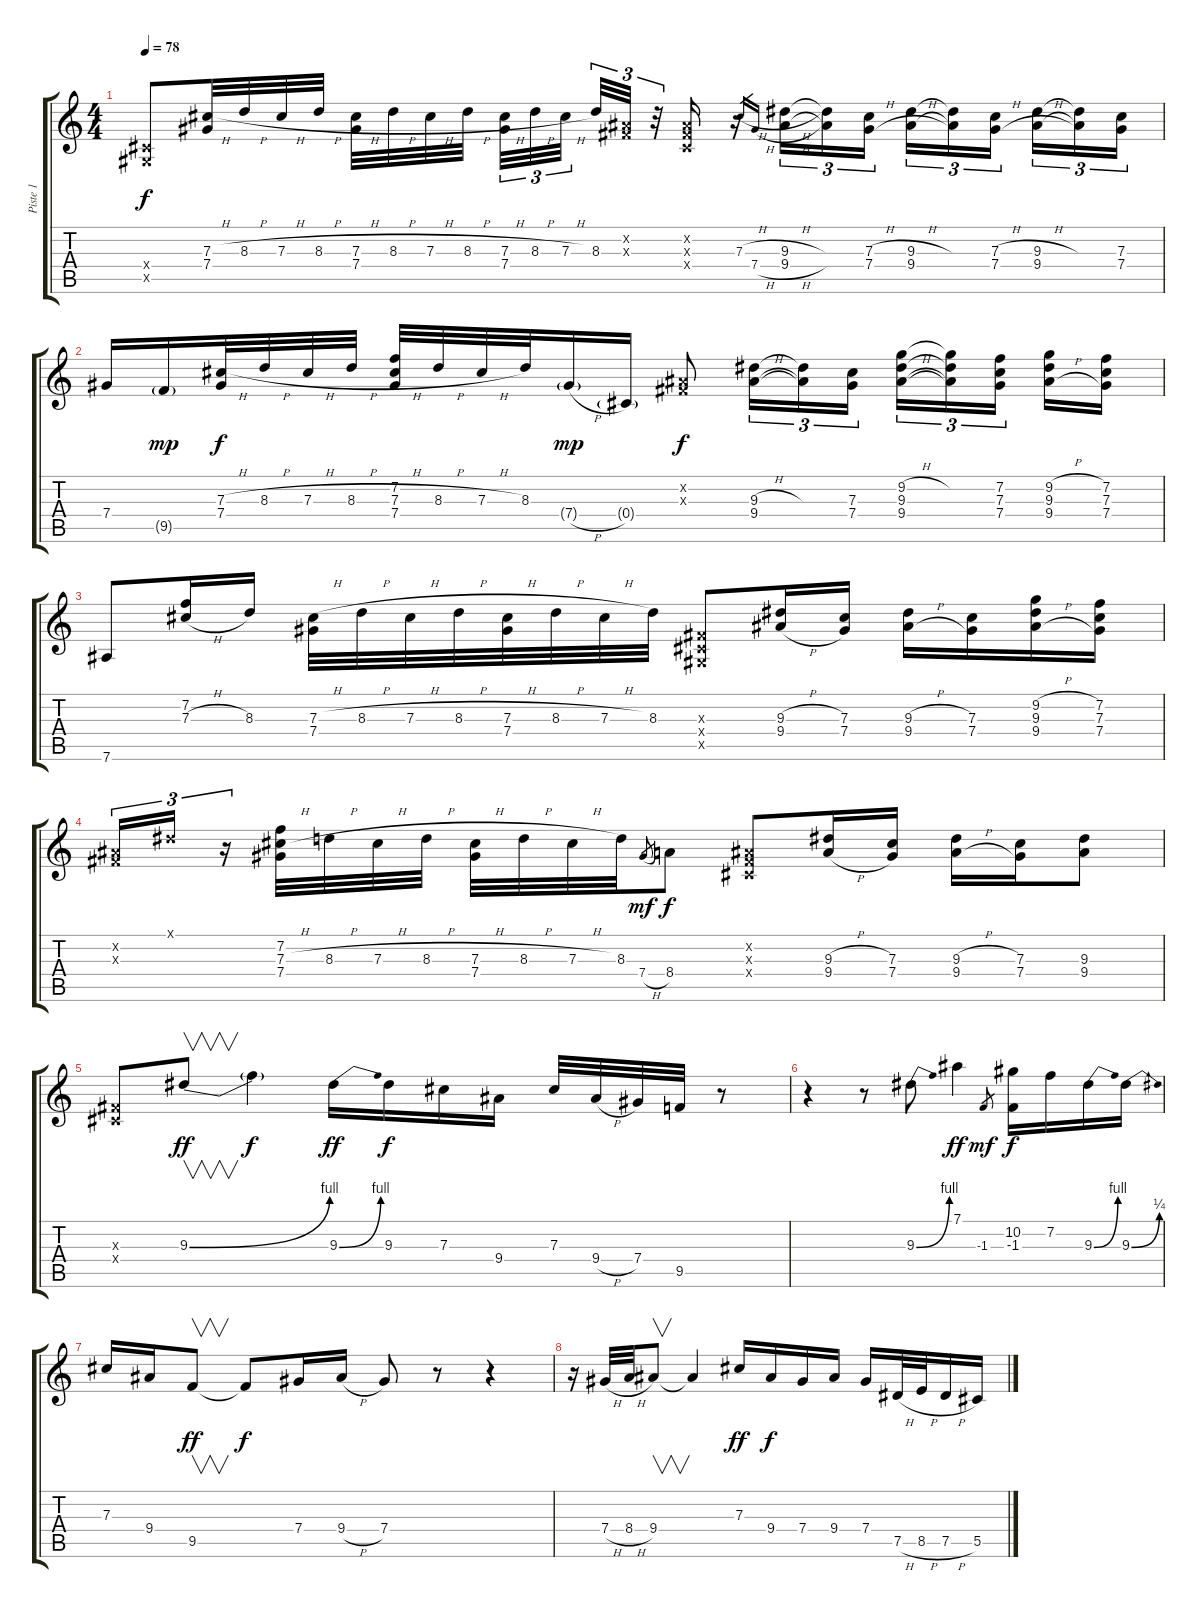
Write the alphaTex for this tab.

\track ("Piste 1" "Piste 1") {instrument overdrivenguitar}
\staff {score tabs}
\tuning (Eb4 Bb3 Gb3 Db3 Ab2 Eb2) {hide}
\ts (4 4)
\tempo 78
\clef g2
\ks c
(0.4{x} 0.5{x}).8{dy f} (7.3{h} 7.4).32 8.3{h}.32 7.3{h}.32 8.3{h}.32 (7.3{h} 7.4).32 8.3{h}.32 7.3{h}.32 8.3{h}.32 (7.3{h} 7.4).32{tu (3 2)} 8.3{h}.32{tu (3 2)} 7.3{h}.32{tu (3 2)} 8.3.32{tu (3 2)} (0.2{x} 0.3{x}).32{tu (3 2)} r.32{tu (3 2)} (0.2{x} 0.3{x} 0.4{x}).16 r.16 7.3{h}.16{gr} 7.4{h}.16{gr} (9.3{h} 9.4{h}).16{tu (3 2)} (9.3{t} 9.4{t}).16{tu (3 2)} (7.3{h} 7.4{h}).16{tu (3 2)} (9.3{h} 9.4{h}).16{tu (3 2)} (9.3{t} 9.4{t}).16{tu (3 2)} (7.3{h} 7.4{h}).16{tu (3 2)} (9.3{h} 9.4{h}).16{tu (3 2)} (9.3{t} 9.4{t}).16{tu (3 2)} (7.3 7.4).16{tu (3 2)} |
7.4.16 9.5{g}.16{dy mp} (7.3{h} 7.4).32{dy f} 8.3{h}.32 7.3{h}.32 8.3{h}.32 (7.2 7.3{h} 7.4).32 8.3{h}.32 7.3{h}.32 8.3.32 7.4{h g}.16{dy mp} 0.4{g}.16 (0.2{x} 0.3{x}).8{dy f} (9.3{h} 9.4{h}).16{tu (3 2)} (9.3{t} 9.4{t}).16{tu (3 2)} (7.3 7.4).16{tu (3 2)} (9.2{h} 9.3{h} 9.4{h}).16{tu (3 2)} (9.2{t} 9.3{t} 9.4{t}).16{tu (3 2)} (7.2 7.3 7.4).16{tu (3 2)} (9.2{h} 9.3{h} 9.4{h}).16 (7.2 7.3 7.4).16 |
7.6.8 (7.2 7.3{h}).16 8.3.16 (7.3{h} 7.4).32 8.3{h}.32 7.3{h}.32 8.3{h}.32 (7.3{h} 7.4).32 8.3{h}.32 7.3{h}.32 8.3.32 (0.3{x} 0.4{x} 0.5{x}).8 (9.3{h} 9.4{h}).16 (7.3 7.4).16 (9.3{h} 9.4{h}).16 (7.3 7.4).16 (9.2{h} 9.3{h} 9.4{h}).16 (7.2 7.3 7.4).16 |
(0.2{x} 0.3{x}).16{tu (3 2)} 0.1{x}.16{tu (3 2)} r.16{tu (3 2)} (7.2 7.3{h} 7.4).32 8.3{h}.32 7.3{h}.32 8.3{h}.32 (7.3{h} 7.4).32 8.3{h}.32 7.3{h}.32 8.3.32 7.4{h}.8{gr dy mf} 8.4.8{dy f} (0.2{x} 0.3{x} 0.4{x}).8 (9.3{h} 9.4{h}).16 (7.3 7.4).16 (9.3{h} 9.4{h}).16 (7.3 7.4).16 (9.3 9.4).8 |
(0.3{x} 0.4{x}).8 9.3{be (bend 0 0 60 4)}.8{v dy ff} 9.3{t}.4{dy f} 9.3{be (bend 0 0 60 4)}.16{dy ff} 9.3.16{dy f} 7.3.16 9.4.16 7.3.32 9.4{h}.32 7.4.32 9.5.32 r.8 |
r.4 r.8 9.3{be (bend 0 0 60 4)}.8 7.1.4{dy ff} -1.3.8{gr dy mf} (10.2 -1.3).16{dy f} 7.2.16 9.3{be (bend 0 0 60 4)}.16 9.3{be (bend 0 0 60 1)}.16 |
7.3.16 9.4.16 9.5.8{v dy ff} 9.5{t}.8{dy f} 7.4.16 9.4{h}.16 7.4.8 r.8 r.4 |
r.16 7.4{h}.32 8.4{h}.32 9.4.8{v} 9.4{t}.4 7.3.16{dy ff} 9.4.16{dy f} 7.4.16 9.4.16 7.4.16 7.5{h}.32 8.5{h}.32 7.5{h}.16 5.5.16
